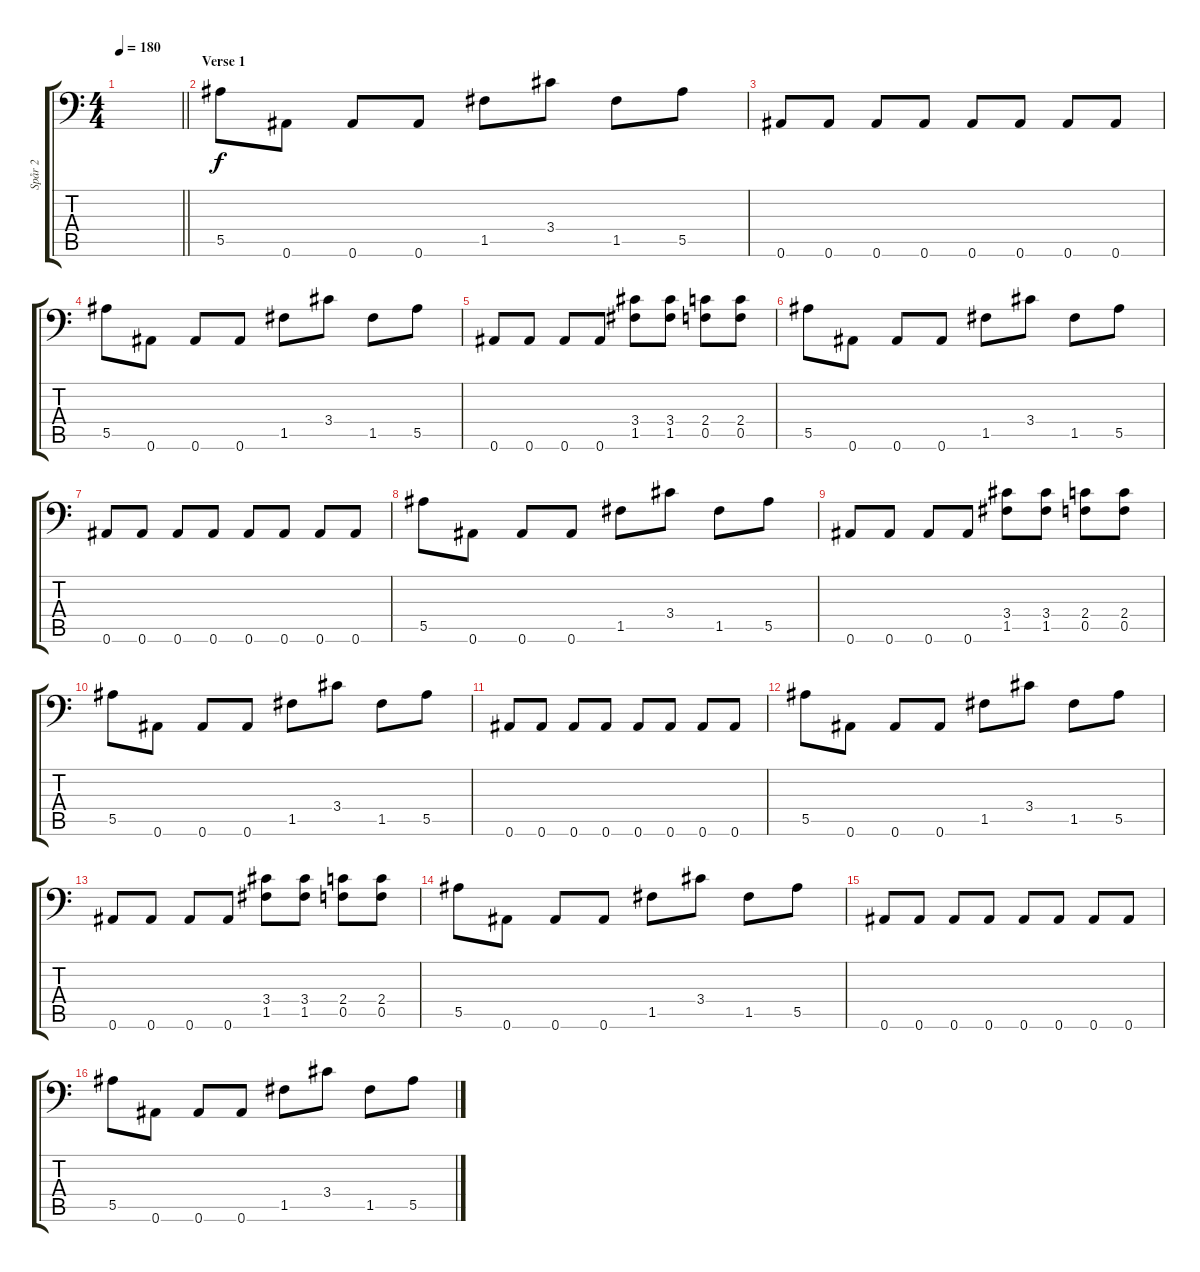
\track ("Spår 2" "Spår 2") {instrument distortionguitar}
\staff {score tabs}
\tuning (C4 G3 Eb3 Bb2 F2 Bb1) {hide}
\ts (4 4)
\tempo 180
\clef f4
\barLineRight lightlight
\ks c
|
\section ("" "Verse 1")
5.5.8 0.6.8 0.6.8 0.6.8 1.5.8 3.4.8 1.5.8 5.5.8 |
0.6.8 0.6.8 0.6.8 0.6.8 0.6.8 0.6.8 0.6.8 0.6.8 |
5.5.8 0.6.8 0.6.8 0.6.8 1.5.8 3.4.8 1.5.8 5.5.8 |
0.6.8 0.6.8 0.6.8 0.6.8 (3.4 1.5).8 (3.4 1.5).8 (2.4 0.5).8 (2.4 0.5).8 |
5.5.8 0.6.8 0.6.8 0.6.8 1.5.8 3.4.8 1.5.8 5.5.8 |
0.6.8 0.6.8 0.6.8 0.6.8 0.6.8 0.6.8 0.6.8 0.6.8 |
5.5.8 0.6.8 0.6.8 0.6.8 1.5.8 3.4.8 1.5.8 5.5.8 |
0.6.8 0.6.8 0.6.8 0.6.8 (3.4 1.5).8 (3.4 1.5).8 (2.4 0.5).8 (2.4 0.5).8 |
5.5.8 0.6.8 0.6.8 0.6.8 1.5.8 3.4.8 1.5.8 5.5.8 |
0.6.8 0.6.8 0.6.8 0.6.8 0.6.8 0.6.8 0.6.8 0.6.8 |
5.5.8 0.6.8 0.6.8 0.6.8 1.5.8 3.4.8 1.5.8 5.5.8 |
0.6.8 0.6.8 0.6.8 0.6.8 (3.4 1.5).8 (3.4 1.5).8 (2.4 0.5).8 (2.4 0.5).8 |
5.5.8 0.6.8 0.6.8 0.6.8 1.5.8 3.4.8 1.5.8 5.5.8 |
0.6.8 0.6.8 0.6.8 0.6.8 0.6.8 0.6.8 0.6.8 0.6.8 |
5.5.8 0.6.8 0.6.8 0.6.8 1.5.8 3.4.8 1.5.8 5.5.8
